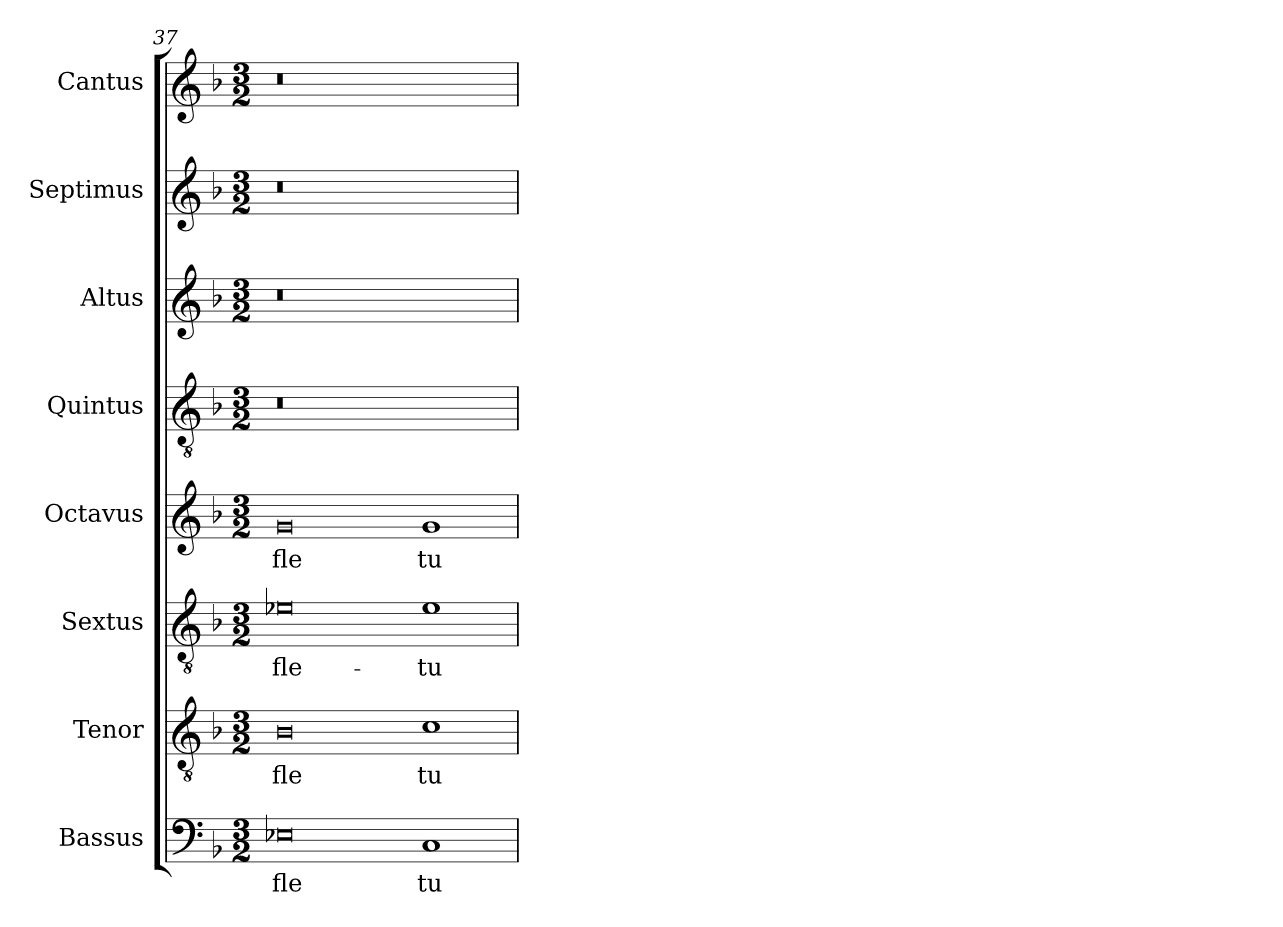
**kern	**text	**kern	**text	**kern	**text	**kern	**text	**kern	**kern	**kern	**kern
*part8	*part8	*part7	*part7	*part6	*part6	*part5	*part5	*part4	*part3	*part2	*part1
*staff8	*staff8	*staff7	*staff7	*staff6	*staff6	*staff5	*staff5	*staff4	*staff3	*staff2	*staff1
*I"Bassus	*	*I"Tenor	*	*I"Sextus	*	*I"Octavus	*	*I"Quintus	*I"Altus	*I"Septimus	*I"Cantus
!!LO:LB:g=z
*clefF4	*	*clefGv2	*	*clefGv2	*	*clefG2	*	*clefGv2	*clefG2	*clefG2	*clefG2
*k[b-]	*	*k[b-]	*	*k[b-]	*	*k[b-]	*	*k[b-]	*k[b-]	*k[b-]	*k[b-]
*F:	*	*F:	*	*F:	*	*F:	*	*F:	*F:	*F:	*F:
*M3/2	*	*M3/2	*	*M3/2	*	*M3/2	*	*M3/2	*M3/2	*M3/2	*M3/2
=37	=37	=37	=37	=37	=37	=37	=37	=37	=37	=37	=37
!	!LO:LY:b:cj	!	!LO:LY:b:cj	!	!LO:LY:b:cj	!	!LO:LY:b:cj	!	!	!	!
0E-X	fle	0B-	fle	0e-X	fle-	0g	fle	0.r	0.r	0.r	0.r
!	!LO:LY:b:cj	!	!LO:LY:b:cj	!	!LO:LY:b:cj	!	!LO:LY:b:cj	!	!	!	!
1C	tu	1c	tu	1e-	-tu	1g	tu	.	.	.	.
=	=	=	=	=	=	=	=	=	=	=	=
*-	*-	*-	*-	*-	*-	*-	*-	*-	*-	*-	*-
